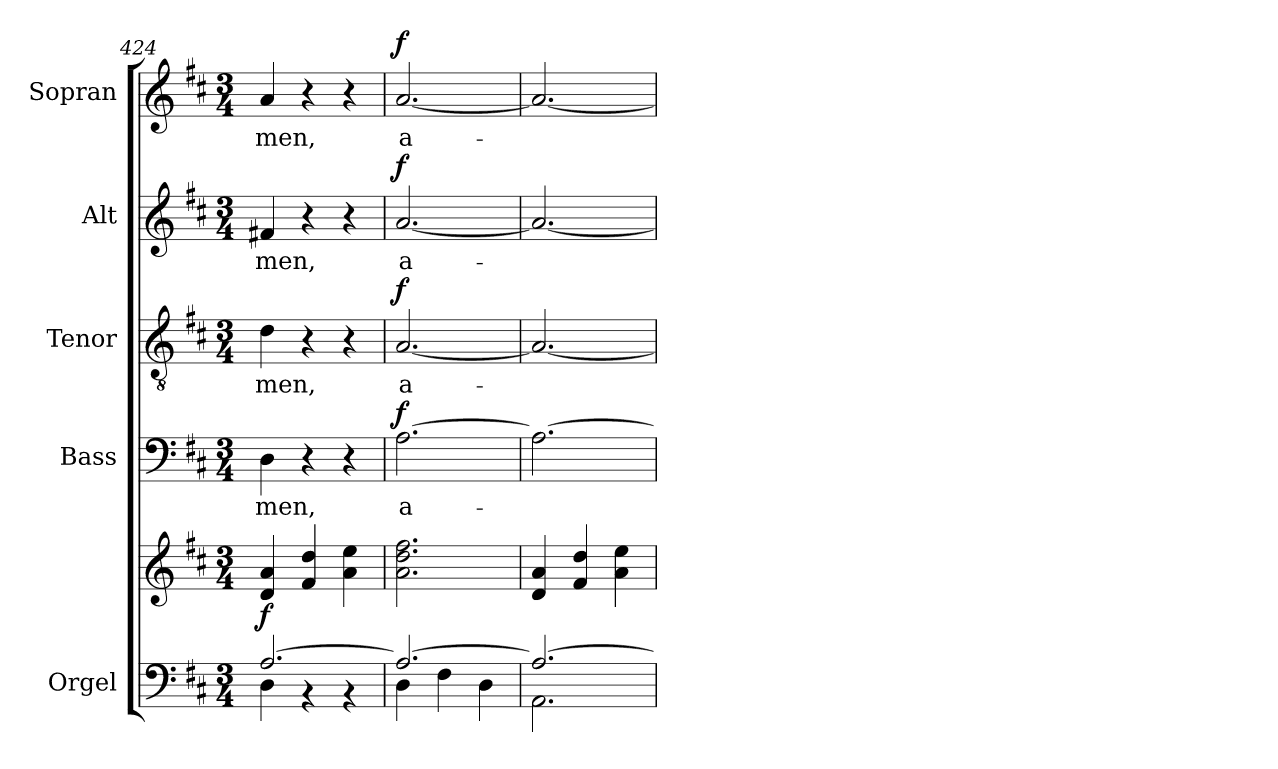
**kern	**kern	**dynam	**kern	**text	**dynam	**kern	**text	**dynam	**kern	**text	**dynam	**kern	**text	**dynam
*part5	*part5	*part5	*part4	*part4	*part4	*part3	*part3	*part3	*part2	*part2	*part2	*part1	*part1	*part1
*staff6	*staff5	*staff5/6	*staff4	*staff4	*staff4	*staff3	*staff3	*staff3	*staff2	*staff2	*staff2	*staff1	*staff1	*staff1
*I"Orgel	*	*	*I"Bass	*	*	*I"Tenor	*	*	*I"Alt	*	*	*I"Sopran	*	*
*I'Org.	*	*	*I'B	*	*	*I'T	*	*	*I'A	*	*	*I'S	*	*
*clefF4	*clefG2	*	*clefF4	*	*	*clefGv2	*	*	*clefG2	*	*	*clefG2	*	*
*k[f#c#]	*k[f#c#]	*	*k[f#c#]	*	*	*k[f#c#]	*	*	*k[f#c#]	*	*	*k[f#c#]	*	*
*D:	*D:	*	*D:	*	*	*D:	*	*	*D:	*	*	*D:	*	*
*M3/4	*M3/4	*	*M3/4	*	*	*M3/4	*	*	*M3/4	*	*	*M3/4	*	*
=424	=424	=424	=424	=424	=424	=424	=424	=424	=424	=424	=424	=424	=424	=424
*^	*	*	*	*	*	*	*	*	*	*	*	*	*	*
!	!	!	!LO:DY:b	!	!LO:LY:b	!	!	!LO:LY:b	!	!	!LO:LY:b	!	!	!LO:LY:b	!
[>2.A/	4D\	4d/ 4a/	f	4D\	-men,	.	4d\	-men,	.	4f#X/	-men,	.	4a/	-men,	.
.	4r	4f#/ 4dd/	.	4r	.	.	4r	.	.	4r	.	.	4r	.	.
.	4r	4a\ 4ee\	.	4r	.	.	4r	.	.	4r	.	.	4r	.	.
=425	=425	=425	=425	=425	=425	=425	=425	=425	=425	=425	=425	=425	=425	=425	=425
!	!	!	!	!	!LO:LY:b	!LO:DY:a	!	!LO:LY:b	!LO:DY:a	!	!LO:LY:b	!LO:DY:a	!	!LO:LY:b	!LO:DY:a
2.A/_	4D\	2.a\ 2.dd\ 2.ff#\	.	[2.A\	a-	f	[2.A/	a-	f	[2.a/	a-	f	[2.a/	a-	f
.	4F#\	.	.	.	.	.	.	.	.	.	.	.	.	.	.
.	4D\	.	.	.	.	.	.	.	.	.	.	.	.	.	.
!!LO:PB:g=z
=426	=426	=426	=426	=426	=426	=426	=426	=426	=426	=426	=426	=426	=426	=426	=426
2.A/_	2.AA\	4d/ 4a/	.	2.A\_	.	.	2.A/_	.	.	2.a/_	.	.	2.a/_	.	.
.	.	4f#/ 4dd/	.	.	.	.	.	.	.	.	.	.	.	.	.
.	.	4a\ 4ee\	.	.	.	.	.	.	.	.	.	.	.	.	.
*v	*v	*	*	*	*	*	*	*	*	*	*	*	*	*	*
=	=	=	=	=	=	=	=	=	=	=	=	=	=	=
*-	*-	*-	*-	*-	*-	*-	*-	*-	*-	*-	*-	*-	*-	*-
